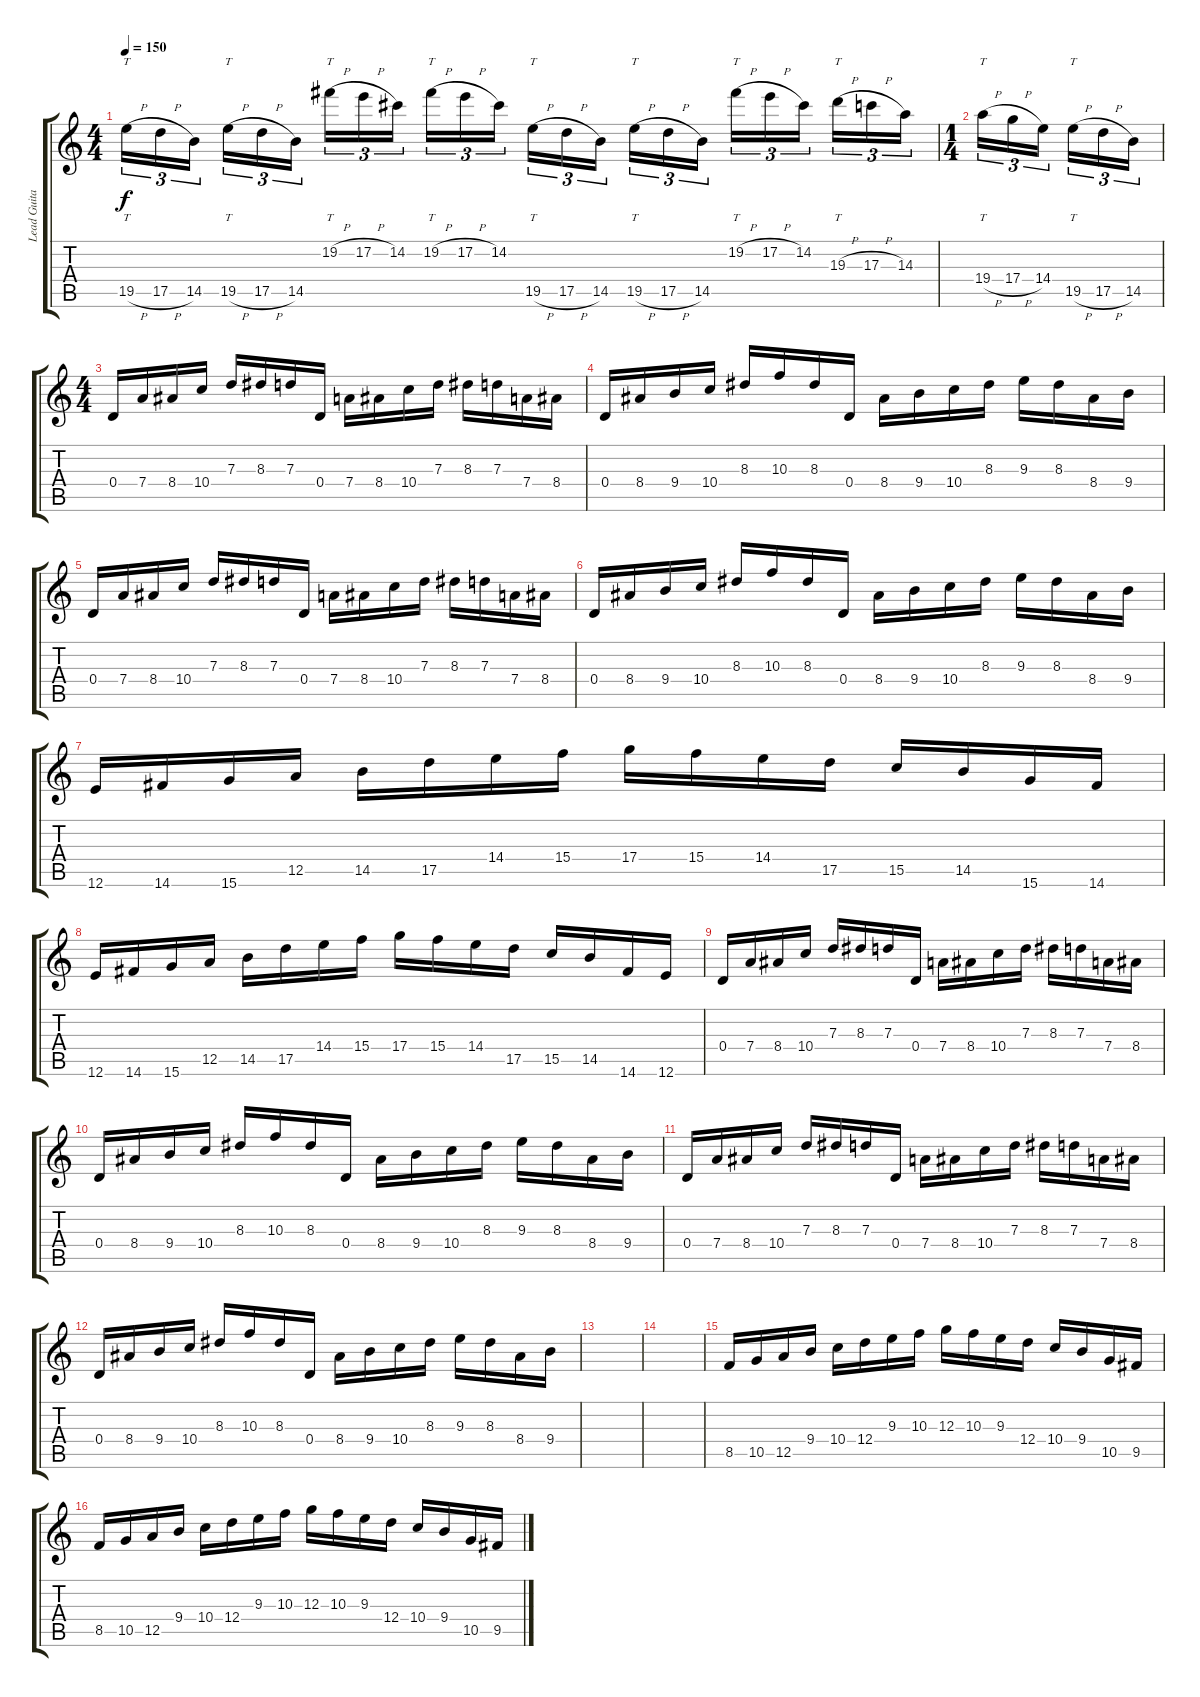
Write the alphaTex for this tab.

\track ("Lead Guitar" "Lead Guita") {instrument distortionguitar}
\staff {score tabs}
\tuning (E4 B3 G3 D3 A2 E2) {hide}
\ts (4 4)
\tempo 150
\clef g2
\ks c
19.5{h}.16{tt tu (3 2) dy f} 17.5{h}.16{tu (3 2)} 14.5.16{tu (3 2)} 19.5{h}.16{tt tu (3 2)} 17.5{h}.16{tu (3 2)} 14.5.16{tu (3 2)} 19.2{h}.16{tt tu (3 2)} 17.2{h}.16{tu (3 2)} 14.2.16{tu (3 2)} 19.2{h}.16{tt tu (3 2)} 17.2{h}.16{tu (3 2)} 14.2.16{tu (3 2)} 19.5{h}.16{tt tu (3 2)} 17.5{h}.16{tu (3 2)} 14.5.16{tu (3 2)} 19.5{h}.16{tt tu (3 2)} 17.5{h}.16{tu (3 2)} 14.5.16{tu (3 2)} 19.2{h}.16{tt tu (3 2)} 17.2{h}.16{tu (3 2)} 14.2.16{tu (3 2)} 19.3{h}.16{tt tu (3 2)} 17.3{h}.16{tu (3 2)} 14.3.16{tu (3 2)} |
\ts (1 4)
19.4{h}.16{tt tu (3 2)} 17.4{h}.16{tu (3 2)} 14.4.16{tu (3 2)} 19.5{h}.16{tt tu (3 2)} 17.5{h}.16{tu (3 2)} 14.5.16{tu (3 2)} |
\ts (4 4)
0.4.16 7.4.16 8.4.16 10.4.16 7.3.16 8.3.16 7.3.16 0.4.16 7.4.16 8.4.16 10.4.16 7.3.16 8.3.16 7.3.16 7.4.16 8.4.16 |
0.4.16 8.4.16 9.4.16 10.4.16 8.3.16 10.3.16 8.3.16 0.4.16 8.4.16 9.4.16 10.4.16 8.3.16 9.3.16 8.3.16 8.4.16 9.4.16 |
0.4.16 7.4.16 8.4.16 10.4.16 7.3.16 8.3.16 7.3.16 0.4.16 7.4.16 8.4.16 10.4.16 7.3.16 8.3.16 7.3.16 7.4.16 8.4.16 |
0.4.16 8.4.16 9.4.16 10.4.16 8.3.16 10.3.16 8.3.16 0.4.16 8.4.16 9.4.16 10.4.16 8.3.16 9.3.16 8.3.16 8.4.16 9.4.16 |
12.6.16 14.6.16 15.6.16 12.5.16 14.5.16 17.5.16 14.4.16 15.4.16 17.4.16 15.4.16 14.4.16 17.5.16 15.5.16 14.5.16 15.6.16 14.6.16 |
12.6.16 14.6.16 15.6.16 12.5.16 14.5.16 17.5.16 14.4.16 15.4.16 17.4.16 15.4.16 14.4.16 17.5.16 15.5.16 14.5.16 14.6.16 12.6.16 |
0.4.16 7.4.16 8.4.16 10.4.16 7.3.16 8.3.16 7.3.16 0.4.16 7.4.16 8.4.16 10.4.16 7.3.16 8.3.16 7.3.16 7.4.16 8.4.16 |
0.4.16 8.4.16 9.4.16 10.4.16 8.3.16 10.3.16 8.3.16 0.4.16 8.4.16 9.4.16 10.4.16 8.3.16 9.3.16 8.3.16 8.4.16 9.4.16 |
0.4.16 7.4.16 8.4.16 10.4.16 7.3.16 8.3.16 7.3.16 0.4.16 7.4.16 8.4.16 10.4.16 7.3.16 8.3.16 7.3.16 7.4.16 8.4.16 |
0.4.16 8.4.16 9.4.16 10.4.16 8.3.16 10.3.16 8.3.16 0.4.16 8.4.16 9.4.16 10.4.16 8.3.16 9.3.16 8.3.16 8.4.16 9.4.16 |
|
|
8.5.16 10.5.16 12.5.16 9.4.16 10.4.16 12.4.16 9.3.16 10.3.16 12.3.16 10.3.16 9.3.16 12.4.16 10.4.16 9.4.16 10.5.16 9.5.16 |
8.5.16 10.5.16 12.5.16 9.4.16 10.4.16 12.4.16 9.3.16 10.3.16 12.3.16 10.3.16 9.3.16 12.4.16 10.4.16 9.4.16 10.5.16 9.5.16
